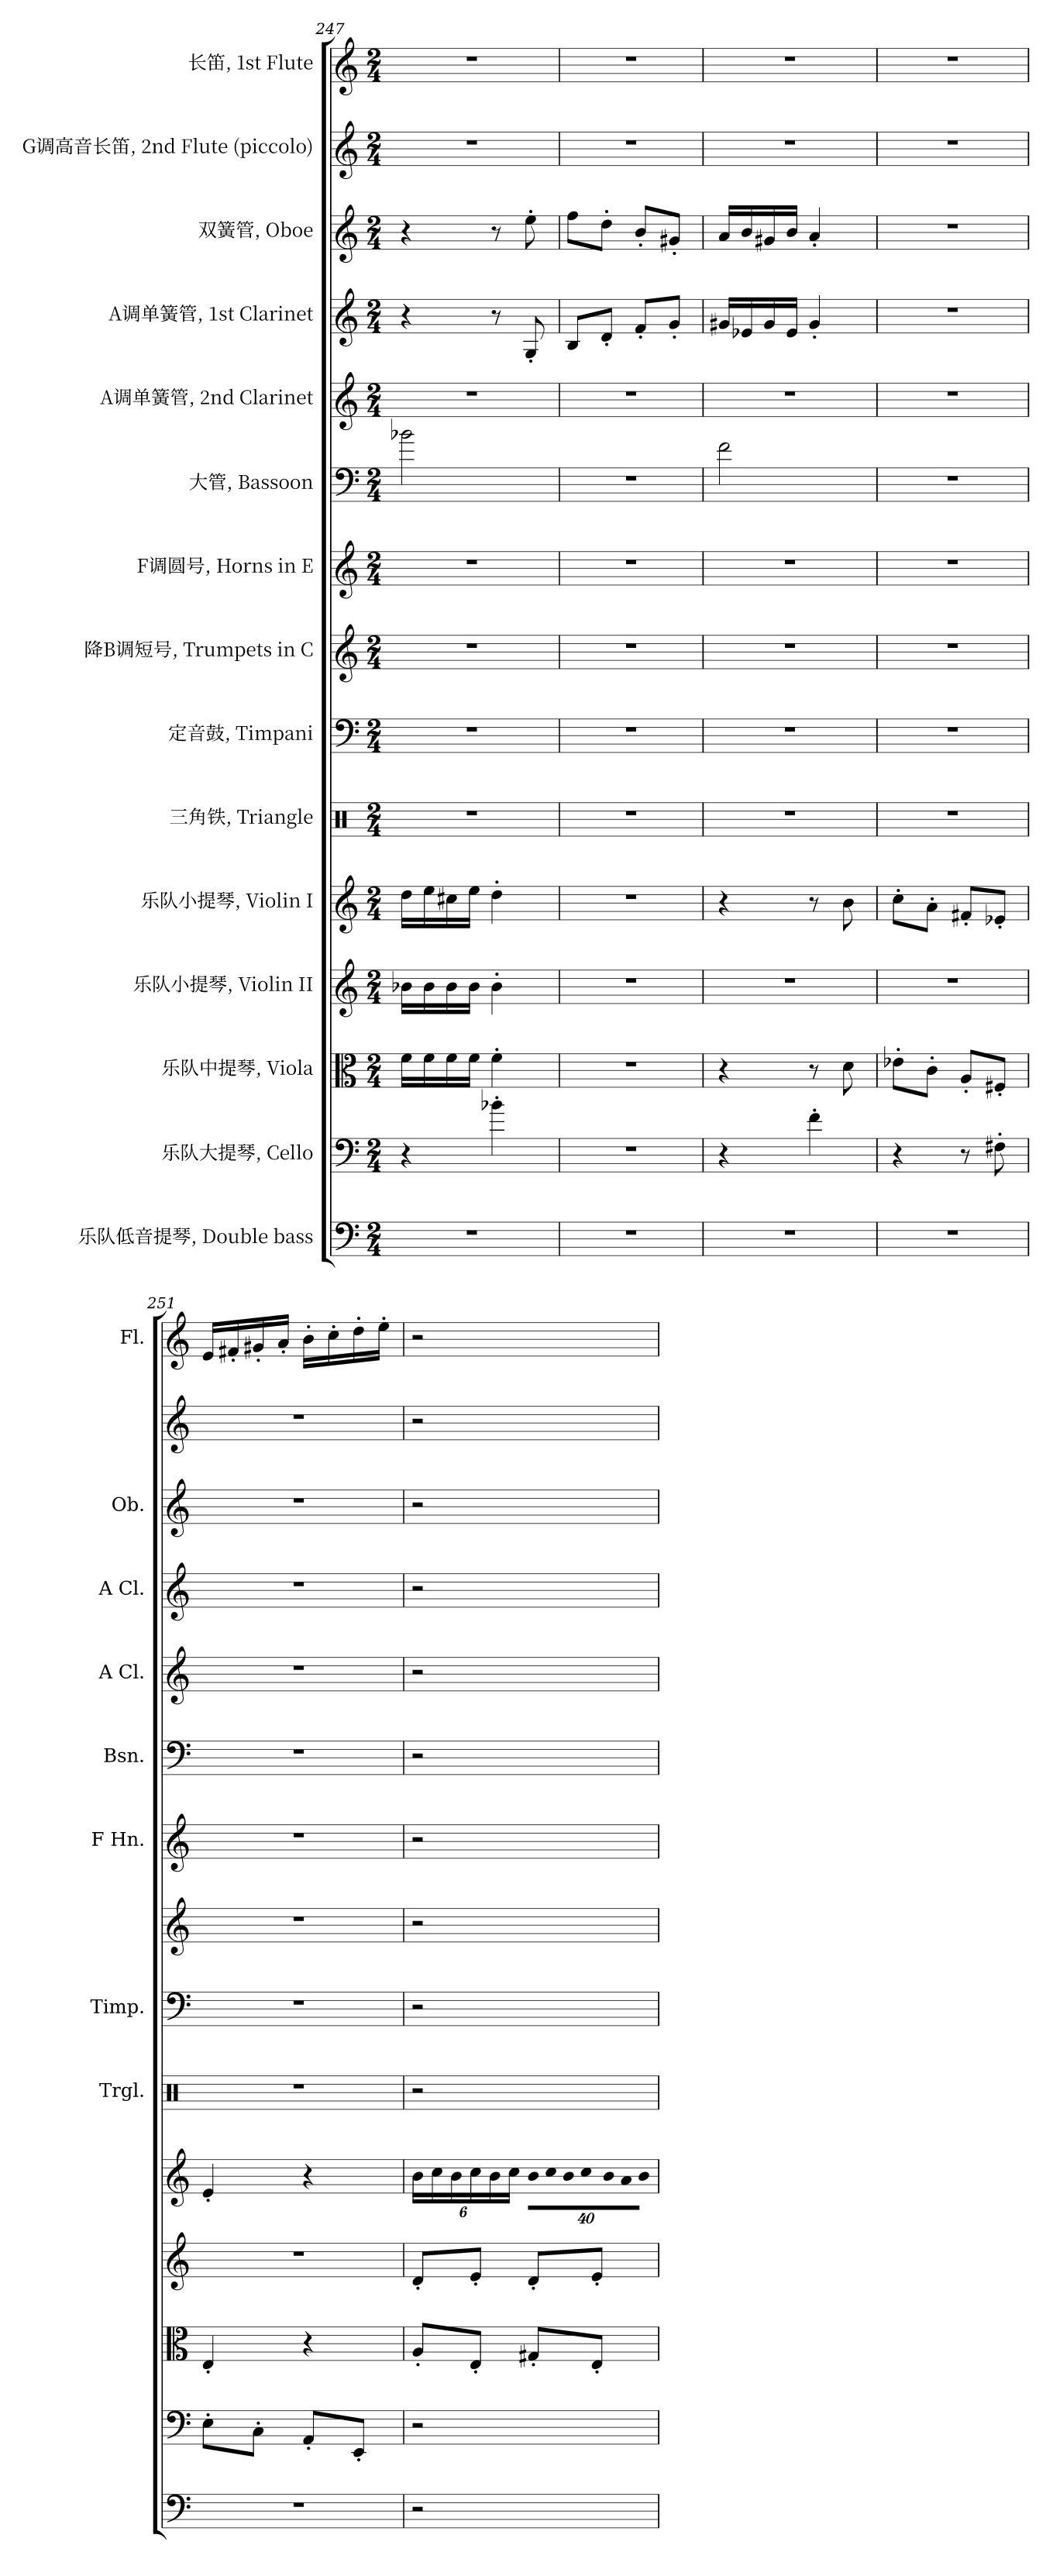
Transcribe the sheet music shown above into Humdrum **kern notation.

**kern	**kern	**kern	**kern	**kern	**kern	**kern	**kern	**kern	**kern	**kern	**kern	**kern	**kern	**kern
*part15	*part14	*part13	*part12	*part11	*part10	*part9	*part8	*part7	*part6	*part5	*part4	*part3	*part2	*part1
*staff15	*staff14	*staff13	*staff12	*staff11	*staff10	*staff9	*staff8	*staff7	*staff6	*staff5	*staff4	*staff3	*staff2	*staff1
*I"乐队低音提琴, Double bass	*I"乐队大提琴, Cello	*I"乐队中提琴, Viola	*I"乐队小提琴, Violin II	*I"乐队小提琴, Violin I	*I"三角铁, Triangle	*I"定音鼓, Timpani	*I"降B调短号, Trumpets in C	*I"F调圆号, Horns in E	*I"大管, Bassoon	*I"A调单簧管, 2nd Clarinet	*I"A调单簧管, 1st Clarinet	*I"双簧管, Oboe	*I"G调高音长笛, 2nd Flute (piccolo)	*I"长笛, 1st Flute
*	*	*	*	*	*I'Trgl.	*I'Timp.	*	*I'F Hn.	*I'Bsn.	*I'A Cl.	*I'A Cl.	*I'Ob.	*	*I'Fl.
*clefF4	*clefF4	*clefC3	*clefG2	*clefG2	*clefX	*clefF4	*clefG2	*clefG2	*clefF4	*clefG2	*clefG2	*clefG2	*clefG2	*clefG2
*ITrd7c12	*	*	*	*	*	*	*ITrd1c2	*ITrd4c7	*	*ITrd2c3	*ITrd2c3	*	*ITrd-4c-7	*
*k[]	*k[]	*k[]	*k[]	*k[]	*k[]	*k[]	*k[b-e-]	*k[b-]	*k[]	*k[f#c#g#]	*k[f#c#g#]	*k[]	*k[f#]	*k[]
*M2/4	*M2/4	*M2/4	*M2/4	*M2/4	*M2/4	*M2/4	*M2/4	*M2/4	*M2/4	*M2/4	*M2/4	*M2/4	*M2/4	*M2/4
=247	=247	=247	=247	=247	=247	=247	=247	=247	=247	=247	=247	=247	=247	=247
2r	4r	16f\LL	16b-X\LL	16dd\LL	2r	2r	2r	2r	2b-X\	2r	4r	4r	2r	2r
.	.	16f\	16b-\	16ee\	.	.	.	.	.	.	.	.	.	.
.	.	16f\	16b-\	16cc#X\	.	.	.	.	.	.	.	.	.	.
.	.	16f\JJ	16b-\JJ	16ee\JJ	.	.	.	.	.	.	.	.	.	.
.	4b-X'\	4f'\	4b-'\	4dd'\	.	.	.	.	.	.	8r	8r	.	.
.	.	.	.	.	.	.	.	.	.	.	8E'/	8ee'\	.	.
!!LO:PB:g=z
=248	=248	=248	=248	=248	=248	=248	=248	=248	=248	=248	=248	=248	=248	=248
2r	2r	2r	2r	2r	2r	2r	2r	2r	2r	2r	8G#/L	8ff\L	2r	2r
.	.	.	.	.	.	.	.	.	.	.	8B'/J	8dd'\J	.	.
.	.	.	.	.	.	.	.	.	.	.	8d'/L	8b'/L	.	.
.	.	.	.	.	.	.	.	.	.	.	8e'/J	8g#X'/J	.	.
=249	=249	=249	=249	=249	=249	=249	=249	=249	=249	=249	=249	=249	=249	=249
2r	4r	4r	2r	4r	2r	2r	2r	2r	2f\	2r	16e#X/LL	16a/LL	2r	2r
.	.	.	.	.	.	.	.	.	.	.	16cn/	16b/	.	.
.	.	.	.	.	.	.	.	.	.	.	16e#/	16g#X/	.	.
.	.	.	.	.	.	.	.	.	.	.	16c/JJ	16b/JJ	.	.
.	4f'\	8r	.	8r	.	.	.	.	.	.	4e#'/	4a'/	.	.
.	.	8d\	.	8b\	.	.	.	.	.	.	.	.	.	.
=250	=250	=250	=250	=250	=250	=250	=250	=250	=250	=250	=250	=250	=250	=250
2r	4r	8e-X'\L	2r	8cc'\L	2r	2r	2r	2r	2r	2r	2r	2r	2r	2r
.	.	8c'\J	.	8a'\J	.	.	.	.	.	.	.	.	.	.
.	8r	8A'/L	.	8f#X'/L	.	.	.	.	.	.	.	.	.	.
.	8F#X'\	8F#X'/J	.	8e-X'/J	.	.	.	.	.	.	.	.	.	.
=251	=251	=251	=251	=251	=251	=251	=251	=251	=251	=251	=251	=251	=251	=251
2r	8E'\L	4E'/	2r	4e'/	2r	2r	2r	2r	2r	2r	2r	2r	2r	16e/LL
.	.	.	.	.	.	.	.	.	.	.	.	.	.	16f#X'/
.	8C'\J	.	.	.	.	.	.	.	.	.	.	.	.	16g#X'/
.	.	.	.	.	.	.	.	.	.	.	.	.	.	16a'/JJ
.	8AA'/L	4r	.	4r	.	.	.	.	.	.	.	.	.	16b'\LL
.	.	.	.	.	.	.	.	.	.	.	.	.	.	16cc'\
.	8EE'/J	.	.	.	.	.	.	.	.	.	.	.	.	16dd'\
.	.	.	.	.	.	.	.	.	.	.	.	.	.	16ee'\JJ
!!LO:PB:g=z
=252	=252	=252	=252	=252	=252	=252	=252	=252	=252	=252	=252	=252	=252	=252
*	*	*	*	*Xbrackettup	*	*	*	*	*	*	*	*	*	*
2r	2r	8A'/L	8d'/L	24b\LL	2r	2r	2r	2r	2r	2r	2r	2r	2r	2r
.	.	.	.	24cc\	.	.	.	.	.	.	.	.	.	.
.	.	.	.	24b\	.	.	.	.	.	.	.	.	.	.
.	.	8E'/J	8e'/J	24cc\	.	.	.	.	.	.	.	.	.	.
.	.	.	.	24b\	.	.	.	.	.	.	.	.	.	.
.	.	.	.	24cc\JJ	.	.	.	.	.	.	.	.	.	.
!	!	!	!	!LO:N:vis=32	!	!	!	!	!	!	!	!	!	!
.	.	8G#X'/L	8d'/L	640%23b\LLL	.	.	.	.	.	.	.	.	.	.
!	!	!	!	!LO:N:vis=32	!	!	!	!	!	!	!	!	!	!
.	.	.	.	640%23cc\	.	.	.	.	.	.	.	.	.	.
!	!	!	!	!LO:N:vis=32	!	!	!	!	!	!	!	!	!	!
.	.	.	.	640%23b\	.	.	.	.	.	.	.	.	.	.
!	!	!	!	!LO:N:vis=32	!	!	!	!	!	!	!	!	!	!
.	.	.	.	640%23cc\	.	.	.	.	.	.	.	.	.	.
.	.	8E'/J	8e'/J	.	.	.	.	.	.	.	.	.	.	.
!	!	!	!	!LO:N:vis=32	!	!	!	!	!	!	!	!	!	!
.	.	.	.	640%23b\	.	.	.	.	.	.	.	.	.	.
!	!	!	!	!LO:N:vis=32	!	!	!	!	!	!	!	!	!	!
.	.	.	.	640%23a\	.	.	.	.	.	.	.	.	.	.
!	!	!	!	!LO:N:vis=32	!	!	!	!	!	!	!	!	!	!
.	.	.	.	640%23b\JJJ	.	.	.	.	.	.	.	.	.	.
640ryy	640ryy	640ryy	640ryy	.	640ryy	640ryy	640ryy	640ryy	640ryy	640ryy	640ryy	640ryy	640ryy	640ryy
=	=	=	=	=	=	=	=	=	=	=	=	=	=	=
*-	*-	*-	*-	*-	*-	*-	*-	*-	*-	*-	*-	*-	*-	*-
